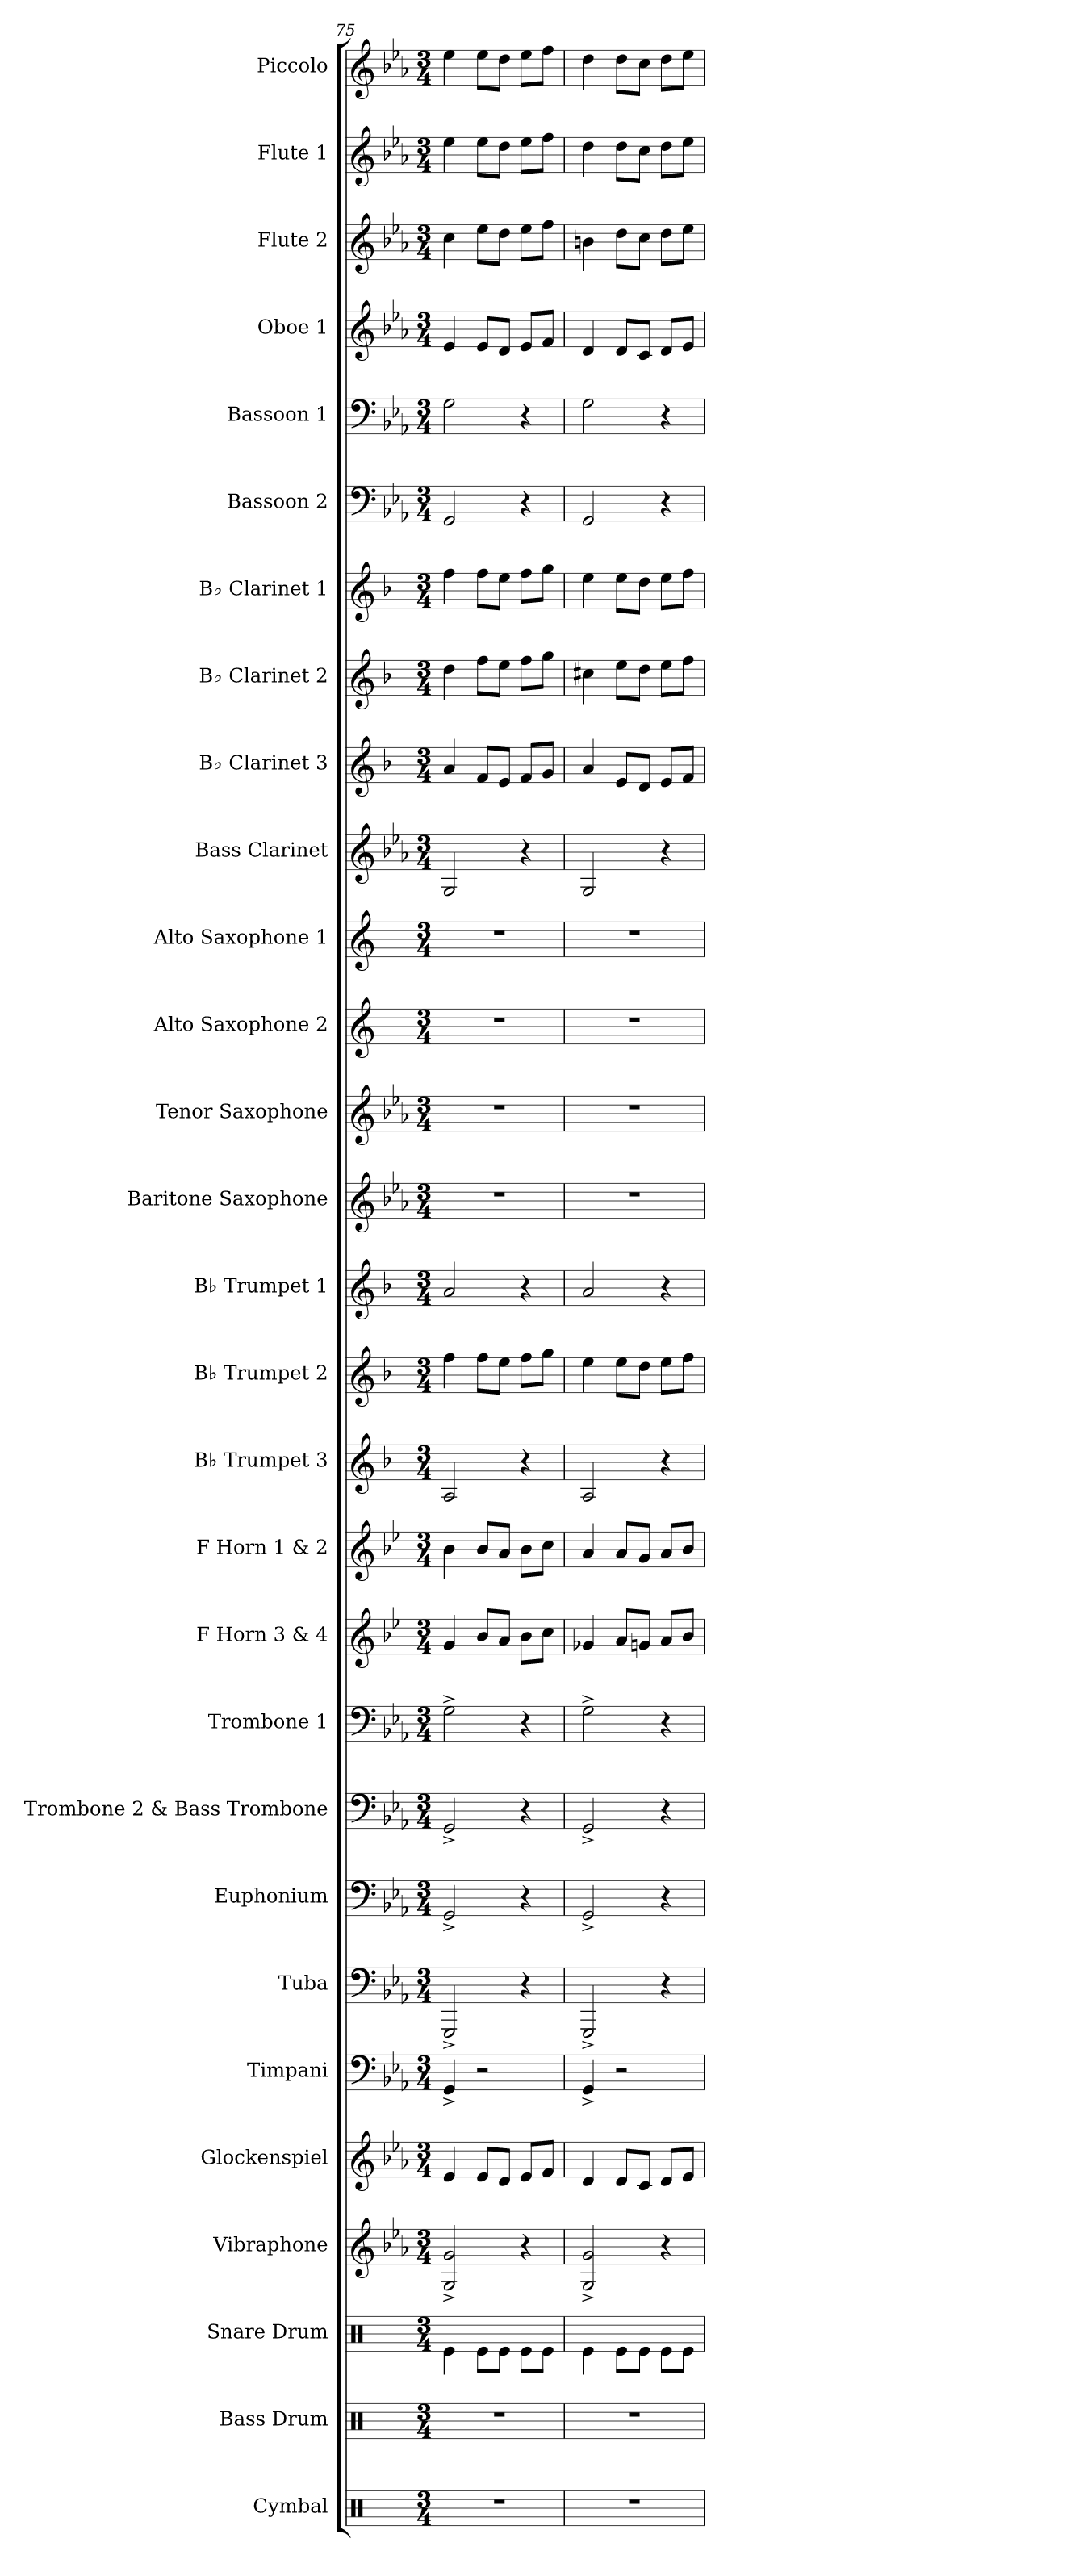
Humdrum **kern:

**kern	**kern	**kern	**kern	**kern	**kern	**kern	**kern	**kern	**kern	**kern	**kern	**kern	**kern	**kern	**kern	**kern	**kern	**kern	**kern	**kern	**kern	**kern	**kern	**kern	**kern	**kern	**kern	**kern
*part29	*part28	*part27	*part26	*part25	*part24	*part23	*part22	*part21	*part20	*part19	*part18	*part17	*part16	*part15	*part14	*part13	*part12	*part11	*part10	*part9	*part8	*part7	*part6	*part5	*part4	*part3	*part2	*part1
*staff29	*staff28	*staff27	*staff26	*staff25	*staff24	*staff23	*staff22	*staff21	*staff20	*staff19	*staff18	*staff17	*staff16	*staff15	*staff14	*staff13	*staff12	*staff11	*staff10	*staff9	*staff8	*staff7	*staff6	*staff5	*staff4	*staff3	*staff2	*staff1
*I"Cymbal	*I"Bass Drum	*I"Snare Drum	*I"Vibraphone	*I"Glockenspiel	*I"Timpani	*I"Tuba	*I"Euphonium	*I"Trombone 2 &amp; Bass Trombone	*I"Trombone 1	*I"F Horn 3 &amp; 4	*I"F Horn 1 &amp; 2	*I"B♭ Trumpet 3	*I"B♭ Trumpet 2	*I"B♭ Trumpet 1	*I"Baritone Saxophone	*I"Tenor Saxophone	*I"Alto Saxophone 2	*I"Alto Saxophone 1	*I"Bass Clarinet	*I"B♭ Clarinet 3	*I"B♭ Clarinet 2	*I"B♭ Clarinet 1	*I"Bassoon 2	*I"Bassoon 1	*I"Oboe 1	*I"Flute 2	*I"Flute 1	*I"Piccolo
*I'Cym.	*I'B. Dr.	*I'Sn. Dr.	*I'Vib.	*I'Glk.	*I'Timp.	*I'Tba.	*I'Euph.	*I'Tbn. 2 B. Tbn.	*I'Tbn. 1	*I'F Hn. 3 4	*I'F Hn. 1 2	*I'B♭ Tpt. 3	*I'B♭ Tpt. 2	*I'B♭ Tpt. 1	*I'Bar. Sax.	*I'T. Sax.	*I'A. Sax. 2	*I'A. Sax. 1	*I'B. Cl.	*I'B♭ Cl. 3	*I'B♭ Cl. 2	*I'B♭ Cl. 1	*I'Bsn. 2	*I'Bsn. 1	*I'Ob. 1	*I'Fl. 2	*I'Fl. 1	*I'Picc.
*clefX	*clefX	*clefX	*clefG2	*clefG2	*clefF4	*clefF4	*clefF4	*clefF4	*clefF4	*clefG2	*clefG2	*clefG2	*clefG2	*clefG2	*clefG2	*clefG2	*clefG2	*clefG2	*clefG2	*clefG2	*clefG2	*clefG2	*clefF4	*clefF4	*clefG2	*clefG2	*clefG2	*clefG2
*	*	*	*	*ITrd-14c-24	*	*	*	*	*	*ITrd4c7	*ITrd4c7	*ITrd1c2	*ITrd1c2	*ITrd1c2	*ITrd12c21	*ITrd8c14	*ITrd5c9	*ITrd5c9	*ITrd8c14	*ITrd1c2	*ITrd1c2	*ITrd1c2	*	*	*	*	*	*ITrd-7c-12
*k[]	*k[]	*k[]	*k[b-e-a-]	*k[b-e-a-]	*k[b-e-a-]	*k[b-e-a-]	*k[b-e-a-]	*k[b-e-a-]	*k[b-e-a-]	*k[b-e-a-]	*k[b-e-a-]	*k[b-e-a-]	*k[b-e-a-]	*k[b-e-a-]	*k[b-e-a-]	*k[b-e-a-]	*k[b-e-a-]	*k[b-e-a-]	*k[b-e-a-]	*k[b-e-a-]	*k[b-e-a-]	*k[b-e-a-]	*k[b-e-a-]	*k[b-e-a-]	*k[b-e-a-]	*k[b-e-a-]	*k[b-e-a-]	*k[b-e-a-]
*M3/4	*M3/4	*M3/4	*M3/4	*M3/4	*M3/4	*M3/4	*M3/4	*M3/4	*M3/4	*M3/4	*M3/4	*M3/4	*M3/4	*M3/4	*M3/4	*M3/4	*M3/4	*M3/4	*M3/4	*M3/4	*M3/4	*M3/4	*M3/4	*M3/4	*M3/4	*M3/4	*M3/4	*M3/4
=75	=75	=75	=75	=75	=75	=75	=75	=75	=75	=75	=75	=75	=75	=75	=75	=75	=75	=75	=75	=75	=75	=75	=75	=75	=75	=75	=75	=75
2.r	2.r	4Re\	2G/^ 2g/^	4eee-/	4GG^/	2GGG^/	2GG^/	2GG^/	2G^\	4c/	4e-\	2G/	4ee-\	2g/	2.r	2.r	2.r	2.r	2GG/	4g/	4cc\	4ee-\	2GG/	2G\	4e-/	4cc\	4ee-\	4eee-\
.	.	8Re\L	.	8eee-/L	2r	.	.	.	.	8e-/L	8e-/L	.	8ee-\L	.	.	.	.	.	.	8e-/L	8ee-\L	8ee-\L	.	.	8e-/L	8ee-\L	8ee-\L	8eee-\L
.	.	8Re\J	.	8ddd/J	.	.	.	.	.	8d/J	8d/J	.	8dd\J	.	.	.	.	.	.	8d/J	8dd\J	8dd\J	.	.	8d/J	8dd\J	8dd\J	8ddd\J
.	.	8Re\L	4r	8eee-/L	.	4r	4r	4r	4r	8e-\L	8e-\L	4r	8ee-\L	4r	.	.	.	.	4r	8e-/L	8ee-\L	8ee-\L	4r	4r	8e-/L	8ee-\L	8ee-\L	8eee-\L
.	.	8Re\J	.	8fff/J	.	.	.	.	.	8f\J	8f\J	.	8ff\J	.	.	.	.	.	.	8f/J	8ff\J	8ff\J	.	.	8f/J	8ff\J	8ff\J	8fff\J
=76	=76	=76	=76	=76	=76	=76	=76	=76	=76	=76	=76	=76	=76	=76	=76	=76	=76	=76	=76	=76	=76	=76	=76	=76	=76	=76	=76	=76
2.r	2.r	4Re\	2G/^ 2g/^	4ddd/	4GG^/	2GGG^/	2GG^/	2GG^/	2G^\	4c-X/	4d/	2G/	4dd\	2g/	2.r	2.r	2.r	2.r	2GG/	4g/	4bn\	4dd\	2GG/	2G\	4d/	4bn\	4dd\	4ddd\
.	.	8Re\L	.	8ddd/L	2r	.	.	.	.	8d/L	8d/L	.	8dd\L	.	.	.	.	.	.	8d/L	8dd\L	8dd\L	.	.	8d/L	8dd\L	8dd\L	8ddd\L
.	.	8Re\J	.	8ccc/J	.	.	.	.	.	8cn/J	8c/J	.	8cc\J	.	.	.	.	.	.	8c/J	8cc\J	8cc\J	.	.	8c/J	8cc\J	8cc\J	8ccc\J
.	.	8Re\L	4r	8ddd/L	.	4r	4r	4r	4r	8d/L	8d/L	4r	8dd\L	4r	.	.	.	.	4r	8d/L	8dd\L	8dd\L	4r	4r	8d/L	8dd\L	8dd\L	8ddd\L
.	.	8Re\J	.	8eee-/J	.	.	.	.	.	8e-/J	8e-/J	.	8ee-\J	.	.	.	.	.	.	8e-/J	8ee-\J	8ee-\J	.	.	8e-/J	8ee-\J	8ee-\J	8eee-\J
=	=	=	=	=	=	=	=	=	=	=	=	=	=	=	=	=	=	=	=	=	=	=	=	=	=	=	=	=
*-	*-	*-	*-	*-	*-	*-	*-	*-	*-	*-	*-	*-	*-	*-	*-	*-	*-	*-	*-	*-	*-	*-	*-	*-	*-	*-	*-	*-
